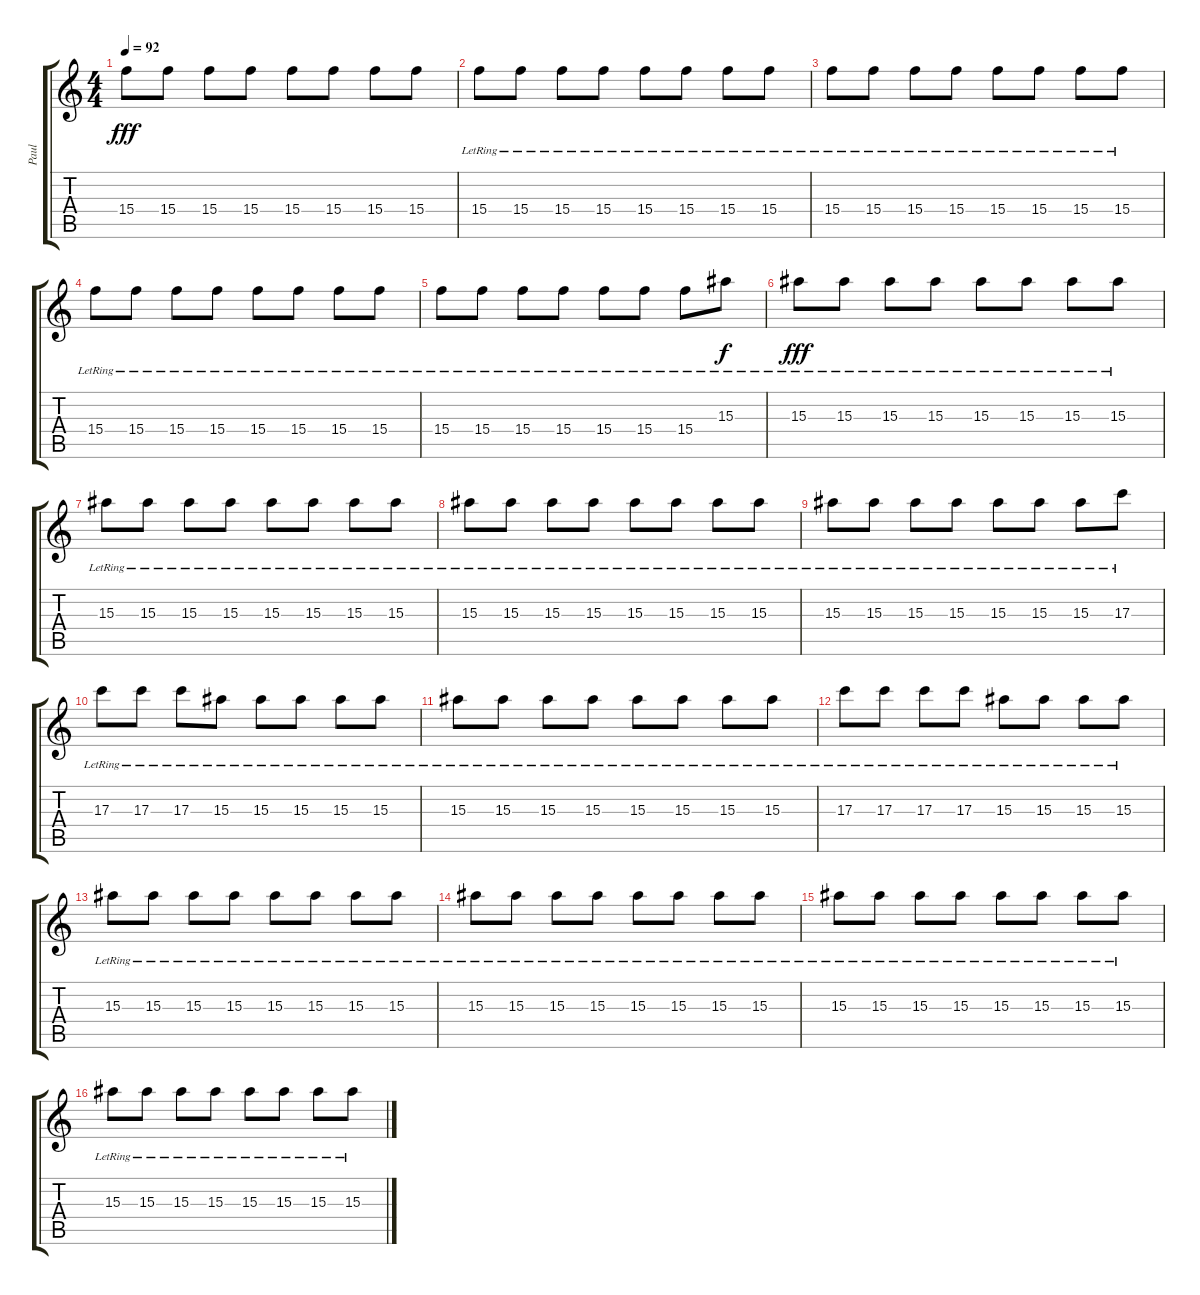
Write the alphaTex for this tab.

\track ("Paul" "Paul") {instrument overdrivenguitar}
\staff {score tabs}
\tuning (E4 B3 G3 D3 A2 E2) {hide}
\ts (4 4)
\tempo 92
\clef g2
\ks c
15.4.8{dy fff} 15.4.8 15.4.8 15.4.8 15.4.8 15.4.8 15.4.8 15.4.8 |
15.4{lr}.8 15.4{lr}.8 15.4{lr}.8 15.4{lr}.8 15.4{lr}.8 15.4{lr}.8 15.4{lr}.8 15.4{lr}.8 |
15.4{lr}.8 15.4{lr}.8 15.4{lr}.8 15.4{lr}.8 15.4{lr}.8 15.4{lr}.8 15.4{lr}.8 15.4{lr}.8 |
15.4{lr}.8 15.4{lr}.8 15.4{lr}.8 15.4{lr}.8 15.4{lr}.8 15.4{lr}.8 15.4{lr}.8 15.4{lr}.8 |
15.4{lr}.8 15.4{lr}.8 15.4{lr}.8 15.4{lr}.8 15.4{lr}.8 15.4{lr}.8 15.4{lr}.8 15.3{lr}.8{dy f} |
15.3{lr}.8{dy fff} 15.3{lr}.8 15.3{lr}.8 15.3{lr}.8 15.3{lr}.8 15.3{lr}.8 15.3{lr}.8 15.3{lr}.8 |
15.3{lr}.8 15.3{lr}.8 15.3{lr}.8 15.3{lr}.8 15.3{lr}.8 15.3{lr}.8 15.3{lr}.8 15.3{lr}.8 |
15.3{lr}.8 15.3{lr}.8 15.3{lr}.8 15.3{lr}.8 15.3{lr}.8 15.3{lr}.8 15.3{lr}.8 15.3{lr}.8 |
15.3{lr}.8 15.3{lr}.8 15.3{lr}.8 15.3{lr}.8 15.3{lr}.8 15.3{lr}.8 15.3{lr}.8 17.3{lr}.8 |
17.3{lr}.8 17.3{lr}.8 17.3{lr}.8 15.3{lr}.8 15.3{lr}.8 15.3{lr}.8 15.3{lr}.8 15.3{lr}.8 |
15.3{lr}.8 15.3{lr}.8 15.3{lr}.8 15.3{lr}.8 15.3{lr}.8 15.3{lr}.8 15.3{lr}.8 15.3{lr}.8 |
17.3{lr}.8 17.3{lr}.8 17.3{lr}.8 17.3{lr}.8 15.3{lr}.8 15.3{lr}.8 15.3{lr}.8 15.3{lr}.8 |
15.3{lr}.8 15.3{lr}.8 15.3{lr}.8 15.3{lr}.8 15.3{lr}.8 15.3{lr}.8 15.3{lr}.8 15.3{lr}.8 |
15.3{lr}.8 15.3{lr}.8 15.3{lr}.8 15.3{lr}.8 15.3{lr}.8 15.3{lr}.8 15.3{lr}.8 15.3{lr}.8 |
15.3{lr}.8 15.3{lr}.8 15.3{lr}.8 15.3{lr}.8 15.3{lr}.8 15.3{lr}.8 15.3{lr}.8 15.3{lr}.8 |
15.3{lr}.8 15.3{lr}.8 15.3{lr}.8 15.3{lr}.8 15.3{lr}.8 15.3{lr}.8 15.3{lr}.8 15.3{lr}.8
